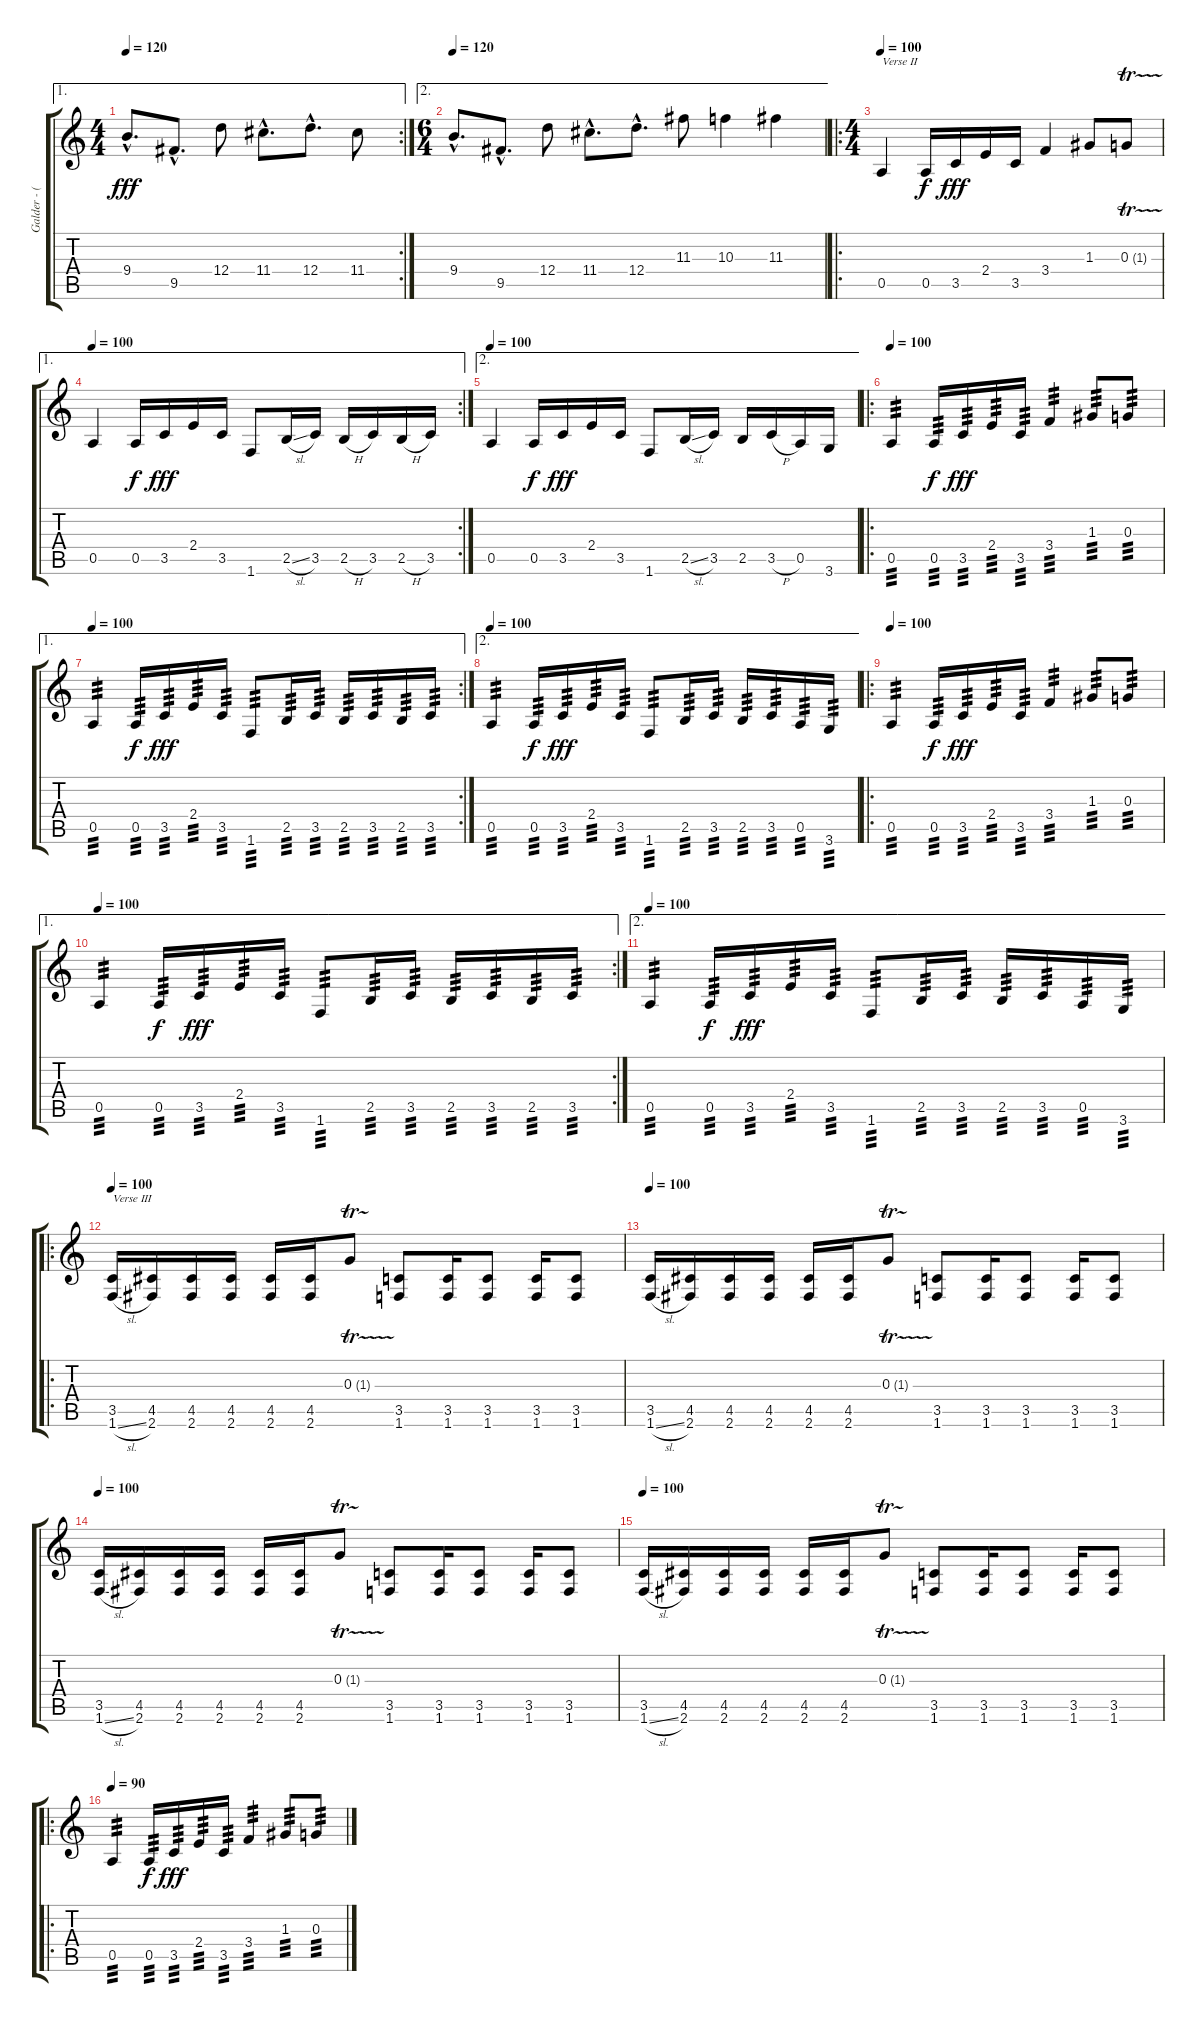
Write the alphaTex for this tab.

\track ("Galder - (Guitar)" "Galder - (") {instrument distortionguitar}
\staff {score tabs}
\tuning (E4 B3 G3 D3 A2 E2) {hide}
\ae 1
\rc 2
\ts (4 4)
\tempo 120
\clef g2
\ks c
9.4{hac}.8{d dy fff} 9.5{hac}.8{d} 12.4.8 11.4{hac}.8{d} 12.4{hac}.8{d} 11.4.8 |
\ae 2
\ts (6 4)
\tempo 120
9.4{hac}.8{d} 9.5{hac}.8{d} 12.4.8 11.4{hac}.8{d} 12.4{hac}.8{d} 11.3.8 10.3.4 11.3.4 |
\ro
\ts (4 4)
\tempo 100
0.5.4{txt "Verse II"} 0.5.16{dy f} 3.5.16{dy fff} 2.4.16 3.5.16 3.4.4 1.3.8 0.3{tr (1 32)}.8 |
\ae 1
\rc 2
\tempo 100
0.5.4 0.5.16{dy f} 3.5.16{dy fff} 2.4.16 3.5.16 1.6.8 2.5{sl}.16 3.5.16 2.5{h}.16 3.5.16 2.5{h}.16 3.5.16 |
\ae 2
\tempo 100
0.5.4 0.5.16{dy f} 3.5.16{dy fff} 2.4.16 3.5.16 1.6.8 2.5{sl}.16 3.5.16 2.5.16 3.5{h}.16 0.5.16 3.6.16 |
\ro
\tempo 100
0.5.4{tp 3} 0.5.16{tp 3 dy f} 3.5.16{tp 3 dy fff} 2.4.16{tp 3} 3.5.16{tp 3} 3.4.4{tp 3} 1.3.8{tp 3} 0.3.8{tp 3} |
\ae 1
\rc 2
\tempo 100
0.5.4{tp 3} 0.5.16{tp 3 dy f} 3.5.16{tp 3 dy fff} 2.4.16{tp 3} 3.5.16{tp 3} 1.6.8{tp 3} 2.5.16{tp 3} 3.5.16{tp 3} 2.5.16{tp 3} 3.5.16{tp 3} 2.5.16{tp 3} 3.5.16{tp 3} |
\ae 2
\tempo 100
0.5.4{tp 3} 0.5.16{tp 3 dy f} 3.5.16{tp 3 dy fff} 2.4.16{tp 3} 3.5.16{tp 3} 1.6.8{tp 3} 2.5.16{tp 3} 3.5.16{tp 3} 2.5.16{tp 3} 3.5.16{tp 3} 0.5.16{tp 3} 3.6.16{tp 3} |
\ro
\tempo 100
0.5.4{tp 3} 0.5.16{tp 3 dy f} 3.5.16{tp 3 dy fff} 2.4.16{tp 3} 3.5.16{tp 3} 3.4.4{tp 3} 1.3.8{tp 3} 0.3.8{tp 3} |
\ae 1
\rc 2
\tempo 100
0.5.4{tp 3} 0.5.16{tp 3 dy f} 3.5.16{tp 3 dy fff} 2.4.16{tp 3} 3.5.16{tp 3} 1.6.8{tp 3} 2.5.16{tp 3} 3.5.16{tp 3} 2.5.16{tp 3} 3.5.16{tp 3} 2.5.16{tp 3} 3.5.16{tp 3} |
\ae 2
\tempo 100
0.5.4{tp 3} 0.5.16{tp 3 dy f} 3.5.16{tp 3 dy fff} 2.4.16{tp 3} 3.5.16{tp 3} 1.6.8{tp 3} 2.5.16{tp 3} 3.5.16{tp 3} 2.5.16{tp 3} 3.5.16{tp 3} 0.5.16{tp 3} 3.6.16{tp 3} |
\ro
\tempo 100
(3.5 1.6{sl}).16{txt "Verse III"} (4.5 2.6).16 (4.5 2.6).16 (4.5 2.6).16 (4.5 2.6).16 (4.5 2.6).16 0.3{tr (1 32)}.8 (3.5 1.6).8 (3.5 1.6).16 (3.5 1.6).8 (3.5 1.6).16 (3.5 1.6).8 |
\tempo 100
(3.5 1.6{sl}).16 (4.5 2.6).16 (4.5 2.6).16 (4.5 2.6).16 (4.5 2.6).16 (4.5 2.6).16 0.3{tr (1 32)}.8 (3.5 1.6).8 (3.5 1.6).16 (3.5 1.6).8 (3.5 1.6).16 (3.5 1.6).8 |
\tempo 100
(3.5 1.6{sl}).16 (4.5 2.6).16 (4.5 2.6).16 (4.5 2.6).16 (4.5 2.6).16 (4.5 2.6).16 0.3{tr (1 32)}.8 (3.5 1.6).8 (3.5 1.6).16 (3.5 1.6).8 (3.5 1.6).16 (3.5 1.6).8 |
\tempo 100
(3.5 1.6{sl}).16 (4.5 2.6).16 (4.5 2.6).16 (4.5 2.6).16 (4.5 2.6).16 (4.5 2.6).16 0.3{tr (1 32)}.8 (3.5 1.6).8 (3.5 1.6).16 (3.5 1.6).8 (3.5 1.6).16 (3.5 1.6).8 |
\ro
\tempo 100
\tempo 90
0.5.4{tp 3} 0.5.16{tp 3 dy f} 3.5.16{tp 3 dy fff} 2.4.16{tp 3} 3.5.16{tp 3} 3.4.4{tp 3} 1.3.8{tp 3} 0.3.8{tp 3}
